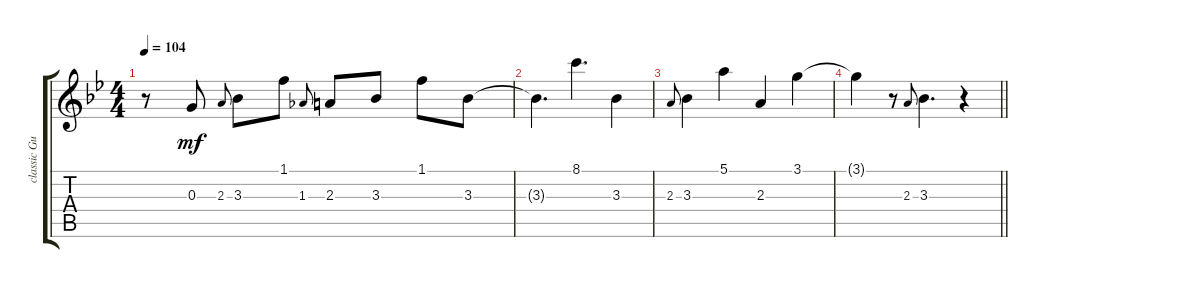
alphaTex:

\track ("classic Guitar" "classic Gu") {instrument electricguitarclean}
\staff {score tabs}
\tuning (E4 B3 G3 D3 A2 D2) {hide}
\ts (4 4)
\tempo 104
\clef g2
\ks bb
r.8{dy mf instrument electricguitarclean} 0.3.8 2.3.8{gr onbeat} 3.3.8 1.1.8 1.3.8{gr onbeat} 2.3.8 3.3.8 1.1.8 3.3.8 |
3.3{t}.4{d} 8.1.4{d} 3.3.4 |
2.3.8{gr onbeat} 3.3.4 5.1.4 2.3.4 3.1.4 |
\barLineRight lightlight
3.1{t}.4 r.8 2.3.8{gr onbeat} 3.3.4{d} r.4
